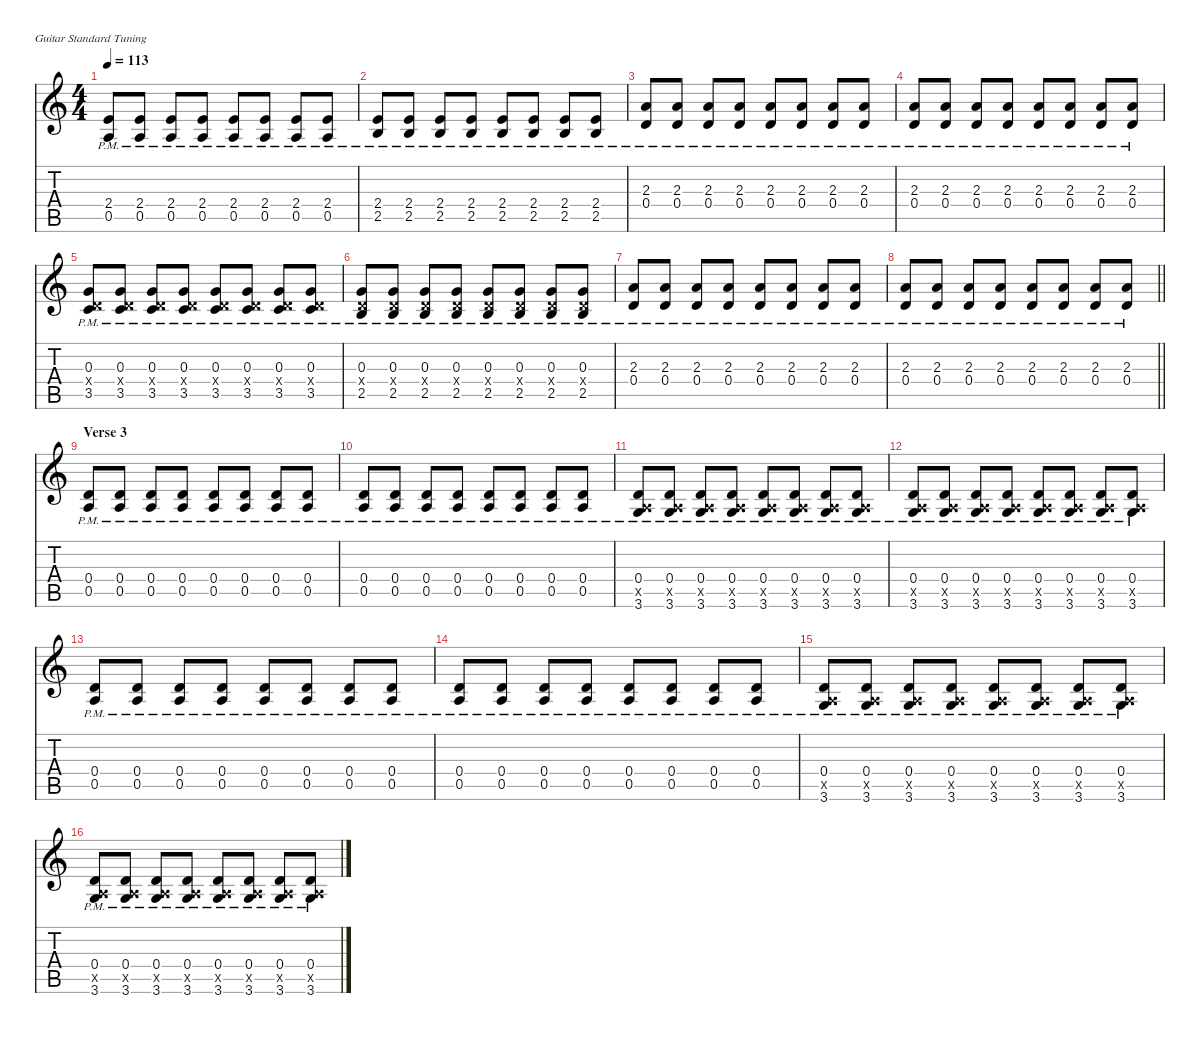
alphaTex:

\defaultSystemsLayout 4
\hideDynamics
\bracketExtendMode nobrackets
\singleTrackTrackNamePolicy hidden
\multiTrackTrackNamePolicy hidden
\firstSystemTrackNameMode fullname
\firstSystemTrackNameOrientation horizontal
\otherSystemsTrackNameOrientation horizontal
\track ("Guitar (rythm clean)" "el.guit.") {instrument electricguitarclean}
\staff {score tabs}
\tuning (E4 B3 G3 D3 A2 E2)
\ts (4 4)
\tempo 113
\clef g2
\ks c
(2.4{pm} 0.5{pm}).8{dy mf beam Up} (2.4{pm} 0.5{pm}).8{beam Up} (2.4{pm} 0.5{pm}).8{dy mp beam Up} (2.4{pm} 0.5{pm}).8{dy mf beam Up} (2.4{pm} 0.5{pm}).8{beam Up} (2.4{pm} 0.5{pm}).8{beam Up} (2.4{pm} 0.5{pm}).8{beam Up} (2.4{pm} 0.5{pm}).8{beam Up} |
(2.4{pm} 2.5{pm}).8{beam Up} (2.4{pm} 2.5{pm}).8{beam Up} (2.4{pm} 2.5{pm}).8{beam Up} (2.4{pm} 2.5{pm}).8{beam Up} (2.4{pm} 2.5{pm}).8{beam Up} (2.4{pm} 2.5{pm}).8{beam Up} (2.4{pm} 2.5{pm}).8{beam Up} (2.4{pm} 2.5{pm}).8{beam Up} |
(2.3{pm} 0.4{pm}).8{beam Up} (2.3{pm} 0.4{pm}).8{beam Up} (2.3{pm} 0.4{pm}).8{beam Up} (2.3{pm} 0.4{pm}).8{beam Up} (2.3{pm} 0.4{pm}).8{beam Up} (2.3{pm} 0.4{pm}).8{beam Up} (2.3{pm} 0.4{pm}).8{beam Up} (2.3{pm} 0.4{pm}).8{beam Up} |
(2.3{pm} 0.4{pm}).8{beam Up} (2.3{pm} 0.4{pm}).8{beam Up} (2.3{pm} 0.4{pm}).8{beam Up} (2.3{pm} 0.4{pm}).8{beam Up} (2.3{pm} 0.4{pm}).8{beam Up} (2.3{pm} 0.4{pm}).8{beam Up} (2.3{pm} 0.4{pm}).8{beam Up} (2.3{pm} 0.4{pm}).8{beam Up} |
(0.3{pm} 0.4{x} 3.5{pm}).8{beam Up} (0.3{pm} 0.4{x} 3.5{pm}).8{beam Up} (0.3{pm} 0.4{x} 3.5{pm}).8{beam Up} (0.3{pm} 0.4{x} 3.5{pm}).8{beam Up} (0.3{pm} 0.4{x} 3.5{pm}).8{beam Up} (0.3{pm} 0.4{x} 3.5{pm}).8{beam Up} (0.3{pm} 0.4{x} 3.5{pm}).8{beam Up} (0.3{pm} 0.4{x} 3.5{pm}).8{beam Up} |
(0.3{pm} 0.4{x} 2.5{pm}).8{beam Up} (0.3{pm} 0.4{x} 2.5{pm}).8{beam Up} (0.3{pm} 0.4{x} 2.5{pm}).8{beam Up} (0.3{pm} 0.4{x} 2.5{pm}).8{beam Up} (0.3{pm} 0.4{x} 2.5{pm}).8{beam Up} (0.3{pm} 0.4{x} 2.5{pm}).8{beam Up} (0.3{pm} 0.4{x} 2.5{pm}).8{beam Up} (0.3{pm} 0.4{x} 2.5{pm}).8{beam Up} |
(2.3{pm} 0.4{pm}).8{beam Up} (2.3{pm} 0.4{pm}).8{beam Up} (2.3{pm} 0.4{pm}).8{beam Up} (2.3{pm} 0.4{pm}).8{beam Up} (2.3{pm} 0.4{pm}).8{beam Up} (2.3{pm} 0.4{pm}).8{beam Up} (2.3{pm} 0.4{pm}).8{beam Up} (2.3{pm} 0.4{pm}).8{beam Up} |
\barLineRight lightlight
(2.3{pm} 0.4{pm}).8{beam Up} (2.3{pm} 0.4{pm}).8{beam Up} (2.3{pm} 0.4{pm}).8{beam Up} (2.3{pm} 0.4{pm}).8{beam Up} (2.3{pm} 0.4{pm}).8{beam Up} (2.3{pm} 0.4{pm}).8{beam Up} (2.3{pm} 0.4{pm}).8{beam Up} (2.3{pm} 0.4{pm}).8{beam Up} |
\section ("" "Verse 3")
(0.4{pm} 0.5{pm}).8{beam Up} (0.4{pm} 0.5{pm}).8{dy mp beam Up} (0.4{pm} 0.5{pm}).8{beam Up} (0.4{pm} 0.5{pm}).8{beam Up} (0.4{pm} 0.5{pm}).8{beam Up} (0.4{pm} 0.5{pm}).8{beam Up} (0.4{pm} 0.5{pm}).8{beam Up} (0.4{pm} 0.5{pm}).8{beam Up} |
(0.4{pm} 0.5{pm}).8{dy mf beam Up} (0.4{pm} 0.5{pm}).8{dy mp beam Up} (0.4{pm} 0.5{pm}).8{beam Up} (0.4{pm} 0.5{pm}).8{beam Up} (0.4{pm} 0.5{pm}).8{beam Up} (0.4{pm} 0.5{pm}).8{beam Up} (0.4{pm} 0.5{pm}).8{beam Up} (0.4{pm} 0.5{pm}).8{beam Up} |
(0.4{pm} 0.5{x} 3.6{pm}).8{beam Up} (0.4{pm} 0.5{x} 3.6{pm}).8{beam Up} (0.4{pm} 0.5{x} 3.6{pm}).8{beam Up} (0.4{pm} 0.5{x} 3.6{pm}).8{beam Up} (0.4{pm} 0.5{x} 3.6{pm}).8{beam Up} (0.4{pm} 0.5{x} 3.6{pm}).8{beam Up} (0.4{pm} 0.5{x} 3.6{pm}).8{beam Up} (0.4{pm} 0.5{x} 3.6{pm}).8{beam Up} |
(0.4{pm} 0.5{x} 3.6{pm}).8{beam Up} (0.4{pm} 0.5{x} 3.6{pm}).8{beam Up} (0.4{pm} 0.5{x} 3.6{pm}).8{beam Up} (0.4{pm} 0.5{x} 3.6{pm}).8{beam Up} (0.4{pm} 0.5{x} 3.6{pm}).8{beam Up} (0.4{pm} 0.5{x} 3.6{pm}).8{beam Up} (0.4{pm} 0.5{x} 3.6{pm}).8{beam Up} (0.4{pm} 0.5{x} 3.6{pm}).8{beam Up} |
(0.4{pm} 0.5{pm}).8{dy mf beam Up} (0.4{pm} 0.5{pm}).8{dy mp beam Up} (0.4{pm} 0.5{pm}).8{beam Up} (0.4{pm} 0.5{pm}).8{beam Up} (0.4{pm} 0.5{pm}).8{beam Up} (0.4{pm} 0.5{pm}).8{beam Up} (0.4{pm} 0.5{pm}).8{beam Up} (0.4{pm} 0.5{pm}).8{beam Up} |
(0.4{pm} 0.5{pm}).8{dy mf beam Up} (0.4{pm} 0.5{pm}).8{dy mp beam Up} (0.4{pm} 0.5{pm}).8{beam Up} (0.4{pm} 0.5{pm}).8{beam Up} (0.4{pm} 0.5{pm}).8{beam Up} (0.4{pm} 0.5{pm}).8{beam Up} (0.4{pm} 0.5{pm}).8{beam Up} (0.4{pm} 0.5{pm}).8{beam Up} |
(0.4{pm} 0.5{x} 3.6{pm}).8{beam Up} (0.4{pm} 0.5{x} 3.6{pm}).8{beam Up} (0.4{pm} 0.5{x} 3.6{pm}).8{beam Up} (0.4{pm} 0.5{x} 3.6{pm}).8{beam Up} (0.4{pm} 0.5{x} 3.6{pm}).8{beam Up} (0.4{pm} 0.5{x} 3.6{pm}).8{beam Up} (0.4{pm} 0.5{x} 3.6{pm}).8{beam Up} (0.4{pm} 0.5{x} 3.6{pm}).8{beam Up} |
(0.4{pm} 0.5{x} 3.6{pm}).8{beam Up} (0.4{pm} 0.5{x} 3.6{pm}).8{beam Up} (0.4{pm} 0.5{x} 3.6{pm}).8{beam Up} (0.4{pm} 0.5{x} 3.6{pm}).8{beam Up} (0.4{pm} 0.5{x} 3.6{pm}).8{beam Up} (0.4{pm} 0.5{x} 3.6{pm}).8{beam Up} (0.4{pm} 0.5{x} 3.6{pm}).8{beam Up} (0.4{pm} 0.5{x} 3.6{pm}).8{beam Up}
